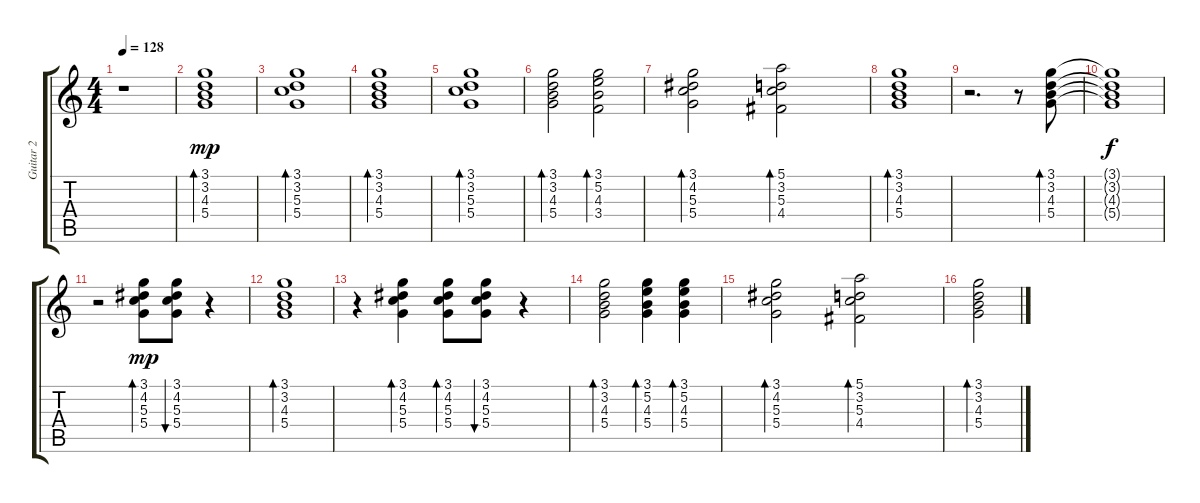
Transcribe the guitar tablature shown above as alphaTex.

\track ("Guitar 2" "Guitar 2") {instrument electricguitarjazz}
\staff {score tabs}
\tuning (E4 B3 G3 D3 A2 E2) {hide}
\ts (4 4)
\tempo 128
\clef g2
\ks c
r.1{dy f} |
(3.1 3.2 4.3 5.4).1{bd 240 dy mp} |
(3.1 3.2 5.3 5.4).1{bd 240} |
(3.1 3.2 4.3 5.4).1{bd 240} |
(3.1 3.2 5.3 5.4).1{bd 240} |
(3.1 3.2 4.3 5.4).2{bd 240} (3.1 5.2 4.3 3.4).2{bd 240} |
(3.1 4.2 5.3 5.4).2{bd 240} (5.1 3.2 5.3 4.4).2{bd 240} |
(3.1 3.2 4.3 5.4).1{bd 240} |
r.2{d} r.8 (3.1 3.2 4.3 5.4).8{bd 240} |
(3.1{t} 3.2{t} 4.3{t} 5.4{t}).1{dy f} |
r.2 (3.1 4.2 5.3 5.4).8{bd 240 dy mp} (3.1 4.2 5.3 5.4).8{bu 240} r.4 |
(3.1 3.2 4.3 5.4).1{bd 240} |
r.4 (3.1 4.2 5.3 5.4).4{bd 240} (3.1 4.2 5.3 5.4).8{bd 240} (3.1 4.2 5.3 5.4).8{bu 240} r.4 |
(3.1 3.2 4.3 5.4).2{bd 240} (3.1 5.2 4.3 5.4).4{bd 240} (3.1 5.2 4.3 5.4).4{bd 240} |
(3.1 4.2 5.3 5.4).2{bd 240} (5.1 3.2 5.3 4.4).2{bd 240} |
(3.1 3.2 4.3 5.4).2{bd 480}
